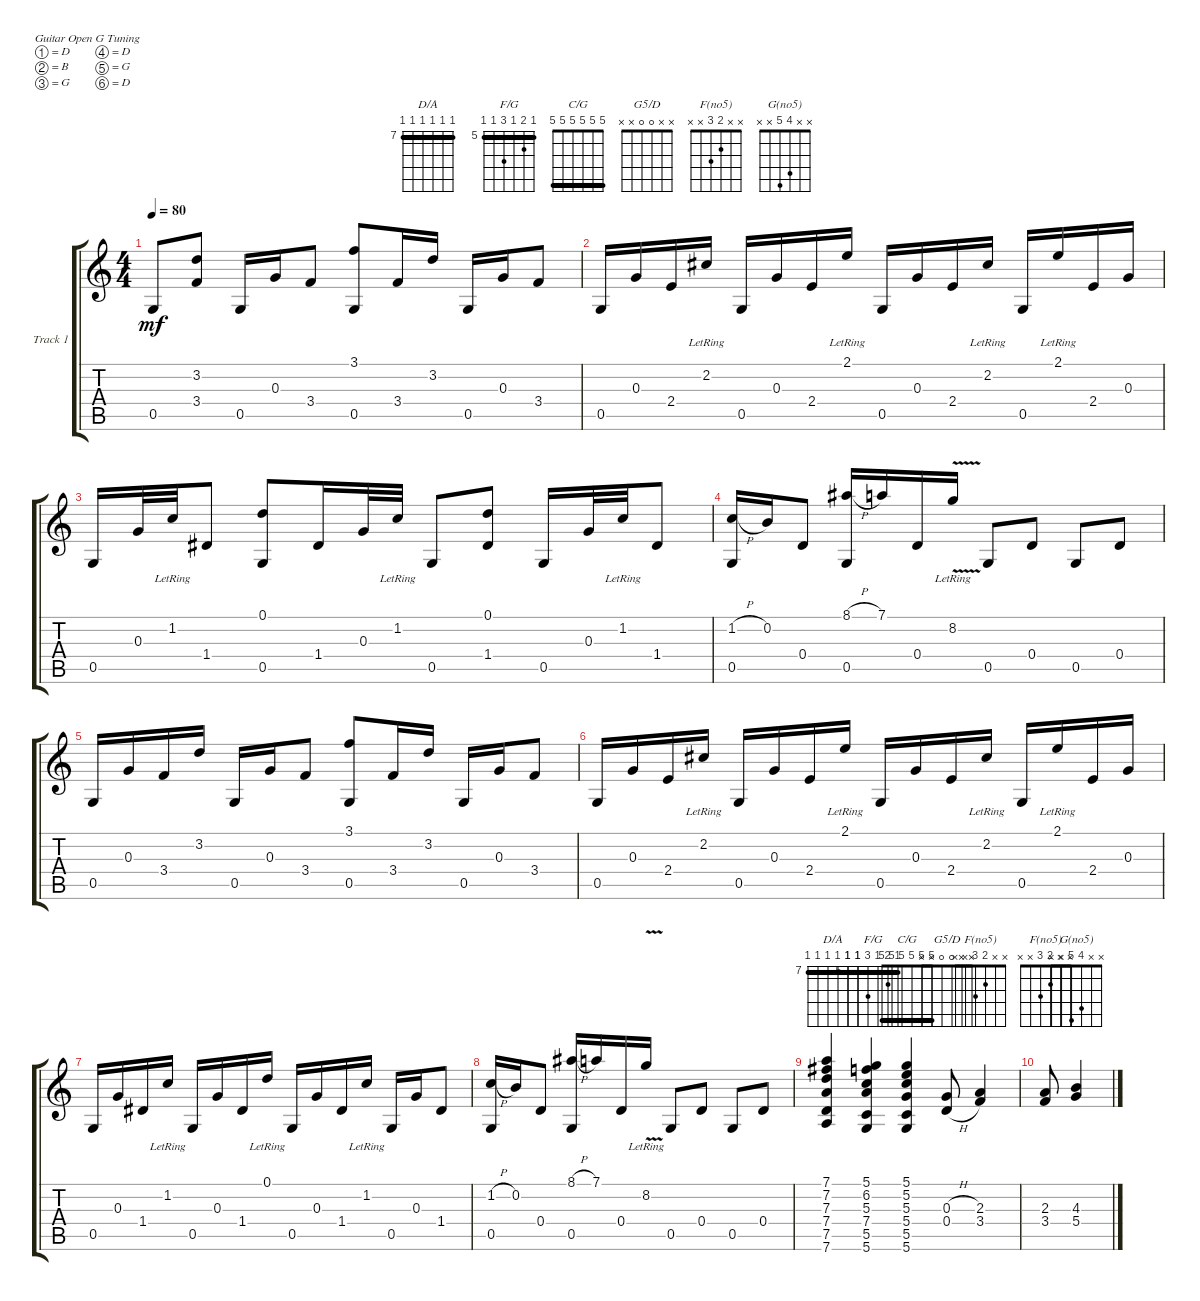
\bracketExtendMode groupsimilarinstruments
\firstSystemTrackNameOrientation horizontal
\otherSystemsTrackNameOrientation horizontal
\chordDiagramsInScore
\track ("Track 1" "Track 1") {instrument acousticguitarsteel}
\staff {score tabs}
\tuning (D4 B3 G3 D3 G2 D2)
\chord ("D/A" 7 7 7 7 7 7) {firstfret 7 barre (7 7 7 7 7)}
\chord ("F/G" 5 6 5 7 5 5) {firstfret 5 barre (5 5 5)}
\chord ("C/G" 5 5 5 5 5 5) {barre (5 5 5 5 5)}
\chord ("G5/D" x x 0 0 x x)
\chord ("F(no5)" x x 2 3 x x)
\chord ("G(no5)" x x 4 5 x x)
\ts (4 4)
\tempo 80
\clef g2
\ks c
0.5.8{dy mf instrument acousticguitarsteel} (3.2 3.4).8 0.5.16 0.3.16 3.4.8 (3.1 0.5).8 3.4.16 3.2.16 0.5.16 0.3.16 3.4.8 |
0.5.16 0.3.16 2.4.16 2.2{lr}.16 0.5.16 0.3.16 2.4.16 2.1{lr}.16 0.5.16 0.3.16 2.4.16 2.2{lr}.16 0.5.16 2.1{lr}.16 2.4.16 0.3.16 |
0.5.16 0.3.32 1.2{lr}.32 1.4.8 (0.5 0.1).8 1.4.16 0.3.32 1.2{lr}.32 0.5.8 (0.1 1.4).8 0.5.16 0.3.32 1.2{lr}.32 1.4.8 |
(1.2{h} 0.5).16 0.2.16 0.4.8 (8.1{h} 0.5).16 7.1.16 0.4.16 8.2{v lr}.16 0.5.8 0.4.8 0.5.8 0.4.8 |
0.5.16 0.3.16 3.4.16 3.2.16 0.5.16 0.3.16 3.4.8 (3.1 0.5).8 3.4.16 3.2.16 0.5.16 0.3.16 3.4.8 |
0.5.16 0.3.16 2.4.16 2.2{lr}.16 0.5.16 0.3.16 2.4.16 2.1{lr}.16 0.5.16 0.3.16 2.4.16 2.2{lr}.16 0.5.16 2.1{lr}.16 2.4.16 0.3.16 |
0.5.16 0.3.16 1.4.16 1.2{lr}.16 0.5.16 0.3.16 1.4.16 0.1{lr}.16 0.5.16 0.3.16 1.4.16 1.2{lr}.16 0.5.16 0.3.16 1.4.8 |
(1.2{h} 0.5).16 0.2.16 0.4.8 (8.1{h} 0.5).16 7.1.16 0.4.16 8.2{v lr}.16 0.5.8 0.4.8 0.5.8 0.4.8 |
\scale
1.46 (7.1 7.2 7.3 7.4 7.5 7.6).4{ch "D/A"} (5.1 6.2 5.3 7.4 5.5 5.6).4{ch "F/G"} (5.1 5.2 5.3 5.4 5.5 5.6).4{ch "C/G"} (0.3{h} 0.4{h}).8{ch "G5/D"} (2.3 3.4).4{ch "F(no5)"} |
\scale
0.54 (2.3 3.4).8{ch "F(no5)"} (4.3 5.4).4{ch "G(no5)"}
